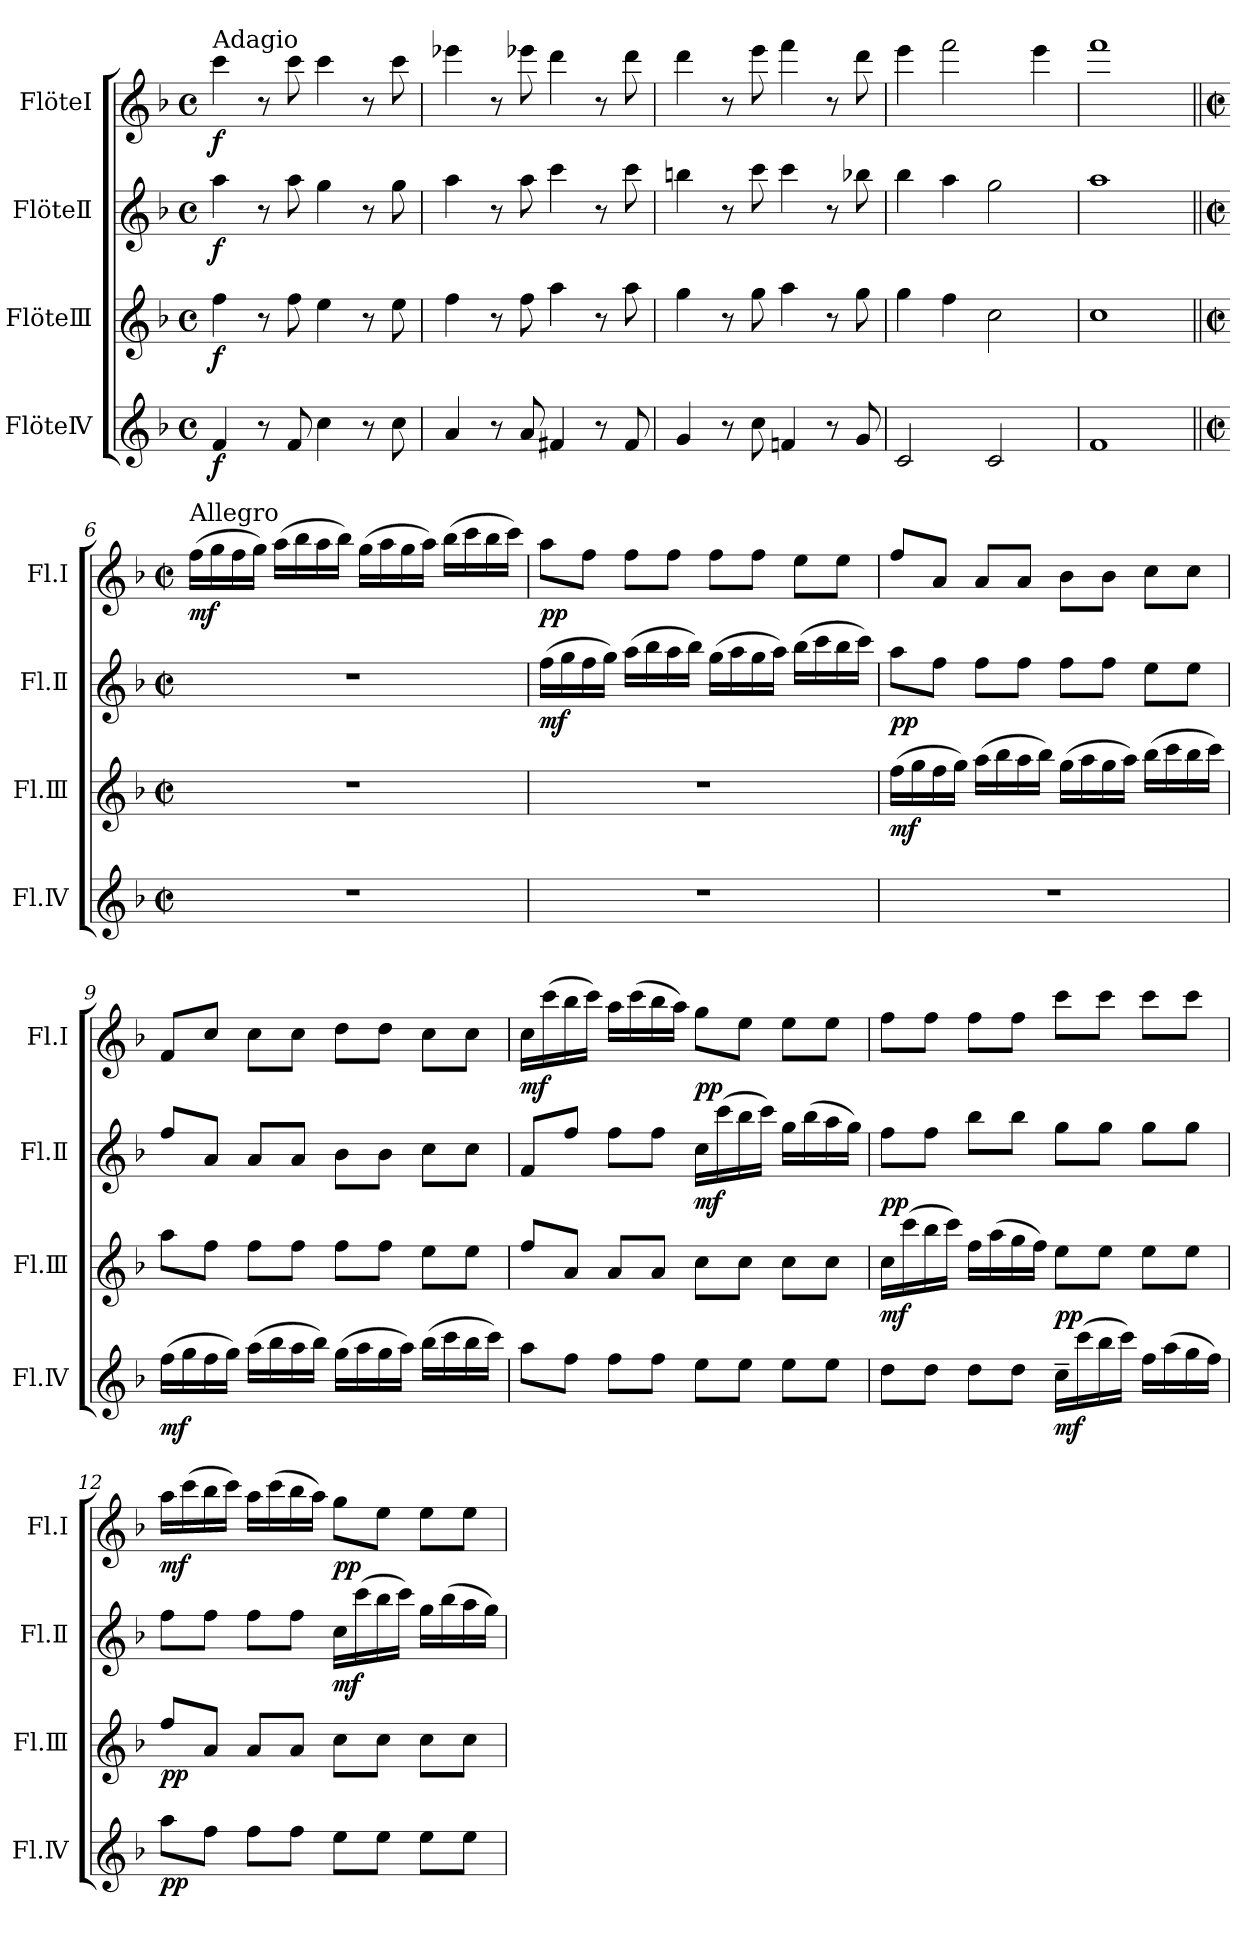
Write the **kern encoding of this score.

**kern	**dynam	**kern	**dynam	**kern	**dynam	**kern	**dynam
*part4	*part4	*part3	*part3	*part2	*part2	*part1	*part1
*staff4	*staff4	*staff3	*staff3	*staff2	*staff2	*staff1	*staff1
*I"FlöteⅣ	*	*I"FlöteⅢ	*	*I"FlöteⅡ	*	*I"FlöteⅠ	*
*I'Fl.Ⅳ	*	*I'Fl.Ⅲ	*	*I'Fl.Ⅱ	*	*I'Fl.Ⅰ	*
*clefG2	*	*clefG2	*	*clefG2	*	*clefG2	*
*k[b-]	*	*k[b-]	*	*k[b-]	*	*k[b-]	*
*F:	*	*F:	*	*F:	*	*F:	*
*M4/4	*	*M4/4	*	*M4/4	*	*M4/4	*
*met(c)	*	*met(c)	*	*met(c)	*	*met(c)	*
=1	=1	=1	=1	=1	=1	=1	=1
!	!	!	!	!	!	!LO:TX:a:t=Adagio	!
!	!LO:DY:b	!	!LO:DY:b	!	!LO:DY:b	!	!LO:DY:b
4f/	f	4ff\	f	4aa\	f	4ccc\	f
8r	.	8r	.	8r	.	8r	.
8f/	.	8ff\	.	8aa\	.	8ccc\	.
4cc\	.	4ee\	.	4gg\	.	4ccc\	.
8r	.	8r	.	8r	.	8r	.
8cc\	.	8ee\	.	8gg\	.	8ccc\	.
=2	=2	=2	=2	=2	=2	=2	=2
4a/	.	4ff\	.	4aa\	.	4eee-X\	.
8r	.	8r	.	8r	.	8r	.
8a/	.	8ff\	.	8aa\	.	8eee-X\	.
4f#X/	.	4aa\	.	4ccc\	.	4ddd\	.
8r	.	8r	.	8r	.	8r	.
8f#/	.	8aa\	.	8ccc\	.	8ddd\	.
=3	=3	=3	=3	=3	=3	=3	=3
4g/	.	4gg\	.	4bbn\	.	4ddd\	.
8r	.	8r	.	8r	.	8r	.
8cc\	.	8gg\	.	8ccc\	.	8eee\	.
4fn/	.	4aa\	.	4ccc\	.	4fff\	.
8r	.	8r	.	8r	.	8r	.
8g/	.	8gg\	.	8bb-X\	.	8ddd\	.
=4	=4	=4	=4	=4	=4	=4	=4
2c/	.	4gg\	.	4bb-\	.	4eee\	.
.	.	4ff\	.	4aa\	.	2fff\	.
2c/	.	2cc\	.	2gg\	.	.	.
.	.	.	.	.	.	4eee\	.
=5	=5	=5	=5	=5	=5	=5	=5
1f	.	1cc	.	1aa	.	1fff	.
!!LO:LB:g=z
=6||	=6||	=6||	=6||	=6||	=6||	=6||	=6||
*M2/2	*	*M2/2	*	*M2/2	*	*M2/2	*
*met(c|)	*	*met(c|)	*	*met(c|)	*	*met(c|)	*
!	!	!	!	!	!	!LO:TX:a:t=Allegro	!
!	!	!	!	!	!	!	!LO:DY:b
1r	.	1r	.	1r	.	(16ff\LL	mf
.	.	.	.	.	.	16gg\	.
.	.	.	.	.	.	16ff\	.
.	.	.	.	.	.	16gg\JJ)	.
.	.	.	.	.	.	(16aa\LL	.
.	.	.	.	.	.	16bb-\	.
.	.	.	.	.	.	16aa\	.
.	.	.	.	.	.	16bb-\JJ)	.
.	.	.	.	.	.	(16gg\LL	.
.	.	.	.	.	.	16aa\	.
.	.	.	.	.	.	16gg\	.
.	.	.	.	.	.	16aa\JJ)	.
.	.	.	.	.	.	(16bb-\LL	.
.	.	.	.	.	.	16ccc\	.
.	.	.	.	.	.	16bb-\	.
.	.	.	.	.	.	16ccc\JJ)	.
=7	=7	=7	=7	=7	=7	=7	=7
!	!	!	!	!	!LO:DY:b	!	!LO:DY:b
1r	.	1r	.	(16ff\LL	mf	8aa\L	pp
.	.	.	.	16gg\	.	.	.
.	.	.	.	16ff\	.	8ff\J	.
.	.	.	.	16gg\JJ)	.	.	.
.	.	.	.	(16aa\LL	.	8ff\L	.
.	.	.	.	16bb-\	.	.	.
.	.	.	.	16aa\	.	8ff\J	.
.	.	.	.	16bb-\JJ)	.	.	.
.	.	.	.	(16gg\LL	.	8ff\L	.
.	.	.	.	16aa\	.	.	.
.	.	.	.	16gg\	.	8ff\J	.
.	.	.	.	16aa\JJ)	.	.	.
.	.	.	.	(16bb-\LL	.	8ee\L	.
.	.	.	.	16ccc\	.	.	.
.	.	.	.	16bb-\	.	8ee\J	.
.	.	.	.	16ccc\JJ)	.	.	.
=8	=8	=8	=8	=8	=8	=8	=8
!	!	!	!LO:DY:b	!	!LO:DY:b	!	!
1r	.	(16ff\LL	mf	8aa\L	pp	8ff/L	.
.	.	16gg\	.	.	.	.	.
.	.	16ff\	.	8ff\J	.	8a/J	.
.	.	16gg\JJ)	.	.	.	.	.
.	.	(16aa\LL	.	8ff\L	.	8a/L	.
.	.	16bb-\	.	.	.	.	.
.	.	16aa\	.	8ff\J	.	8a/J	.
.	.	16bb-\JJ)	.	.	.	.	.
.	.	(16gg\LL	.	8ff\L	.	8b-\L	.
.	.	16aa\	.	.	.	.	.
.	.	16gg\	.	8ff\J	.	8b-\J	.
.	.	16aa\JJ)	.	.	.	.	.
.	.	(16bb-\LL	.	8ee\L	.	8cc\L	.
.	.	16ccc\	.	.	.	.	.
.	.	16bb-\	.	8ee\J	.	8cc\J	.
.	.	16ccc\JJ)	.	.	.	.	.
!!LO:PB:g=z
=9	=9	=9	=9	=9	=9	=9	=9
!	!LO:DY:b	!	!	!	!	!	!
(16ff\LL	mf	8aa\L	.	8ff/L	.	8f/L	.
16gg\	.	.	.	.	.	.	.
16ff\	.	8ff\J	.	8a/J	.	8cc/J	.
16gg\JJ)	.	.	.	.	.	.	.
(16aa\LL	.	8ff\L	.	8a/L	.	8cc\L	.
16bb-\	.	.	.	.	.	.	.
16aa\	.	8ff\J	.	8a/J	.	8cc\J	.
16bb-\JJ)	.	.	.	.	.	.	.
(16gg\LL	.	8ff\L	.	8b-\L	.	8dd\L	.
16aa\	.	.	.	.	.	.	.
16gg\	.	8ff\J	.	8b-\J	.	8dd\J	.
16aa\JJ)	.	.	.	.	.	.	.
(16bb-\LL	.	8ee\L	.	8cc\L	.	8cc\L	.
16ccc\	.	.	.	.	.	.	.
16bb-\	.	8ee\J	.	8cc\J	.	8cc\J	.
16ccc\JJ)	.	.	.	.	.	.	.
=10	=10	=10	=10	=10	=10	=10	=10
!	!	!	!	!	!	!	!LO:DY:b
8aa\L	.	8ff/L	.	8f/L	.	16cc\LL	mf
.	.	.	.	.	.	(16ccc\	.
8ff\J	.	8a/J	.	8ff/J	.	16bb-\	.
.	.	.	.	.	.	16ccc\JJ)	.
8ff\L	.	8a/L	.	8ff\L	.	16aa\LL	.
.	.	.	.	.	.	(16ccc\	.
8ff\J	.	8a/J	.	8ff\J	.	16bb-\	.
.	.	.	.	.	.	16aa\JJ)	.
!	!	!	!	!	!LO:DY:b	!	!LO:DY:b
8ee\L	.	8cc\L	.	16cc\LL	mf	8gg\L	pp
.	.	.	.	(16ccc\	.	.	.
8ee\J	.	8cc\J	.	16bb-\	.	8ee\J	.
.	.	.	.	16ccc\JJ)	.	.	.
8ee\L	.	8cc\L	.	16gg\LL	.	8ee\L	.
.	.	.	.	(16bb-\	.	.	.
8ee\J	.	8cc\J	.	16aa\	.	8ee\J	.
.	.	.	.	16gg\JJ)	.	.	.
!!LO:LB:g=z
=11	=11	=11	=11	=11	=11	=11	=11
!	!	!	!LO:DY:b	!	!LO:DY:b	!	!
8dd\L	.	16cc\LL	mf	8ff\L	pp	8ff\L	.
.	.	(16ccc\	.	.	.	.	.
8dd\J	.	16bb-\	.	8ff\J	.	8ff\J	.
.	.	16ccc\JJ)	.	.	.	.	.
8dd\L	.	16ff\LL	.	8bb-\L	.	8ff\L	.
.	.	(16aa\	.	.	.	.	.
8dd\J	.	16gg\	.	8bb-\J	.	8ff\J	.
.	.	16ff\JJ)	.	.	.	.	.
!	!LO:DY:b	!	!LO:DY:b	!	!	!	!
16cc~\LL	mf	8ee\L	pp	8gg\L	.	8ccc\L	.
(16ccc\	.	.	.	.	.	.	.
16bb-\	.	8ee\J	.	8gg\J	.	8ccc\J	.
16ccc\JJ)	.	.	.	.	.	.	.
16ff\LL	.	8ee\L	.	8gg\L	.	8ccc\L	.
(16aa\	.	.	.	.	.	.	.
16gg\	.	8ee\J	.	8gg\J	.	8ccc\J	.
16ff\JJ)	.	.	.	.	.	.	.
=12	=12	=12	=12	=12	=12	=12	=12
!	!LO:DY:b	!	!LO:DY:b	!	!	!	!LO:DY:b
8aa\L	pp	8ff/L	pp	8ff\L	.	16aa\LL	mf
.	.	.	.	.	.	(16ccc\	.
8ff\J	.	8a/J	.	8ff\J	.	16bb-\	.
.	.	.	.	.	.	16ccc\JJ)	.
8ff\L	.	8a/L	.	8ff\L	.	16aa\LL	.
.	.	.	.	.	.	(16ccc\	.
8ff\J	.	8a/J	.	8ff\J	.	16bb-\	.
.	.	.	.	.	.	16aa\JJ)	.
!	!	!	!	!	!LO:DY:b	!	!LO:DY:b
8ee\L	.	8cc\L	.	16cc\LL	mf	8gg\L	pp
.	.	.	.	(16ccc\	.	.	.
8ee\J	.	8cc\J	.	16bb-\	.	8ee\J	.
.	.	.	.	16ccc\JJ)	.	.	.
8ee\L	.	8cc\L	.	16gg\LL	.	8ee\L	.
.	.	.	.	(16bb-\	.	.	.
8ee\J	.	8cc\J	.	16aa\	.	8ee\J	.
.	.	.	.	16gg\JJ)	.	.	.
=	=	=	=	=	=	=	=
*-	*-	*-	*-	*-	*-	*-	*-
